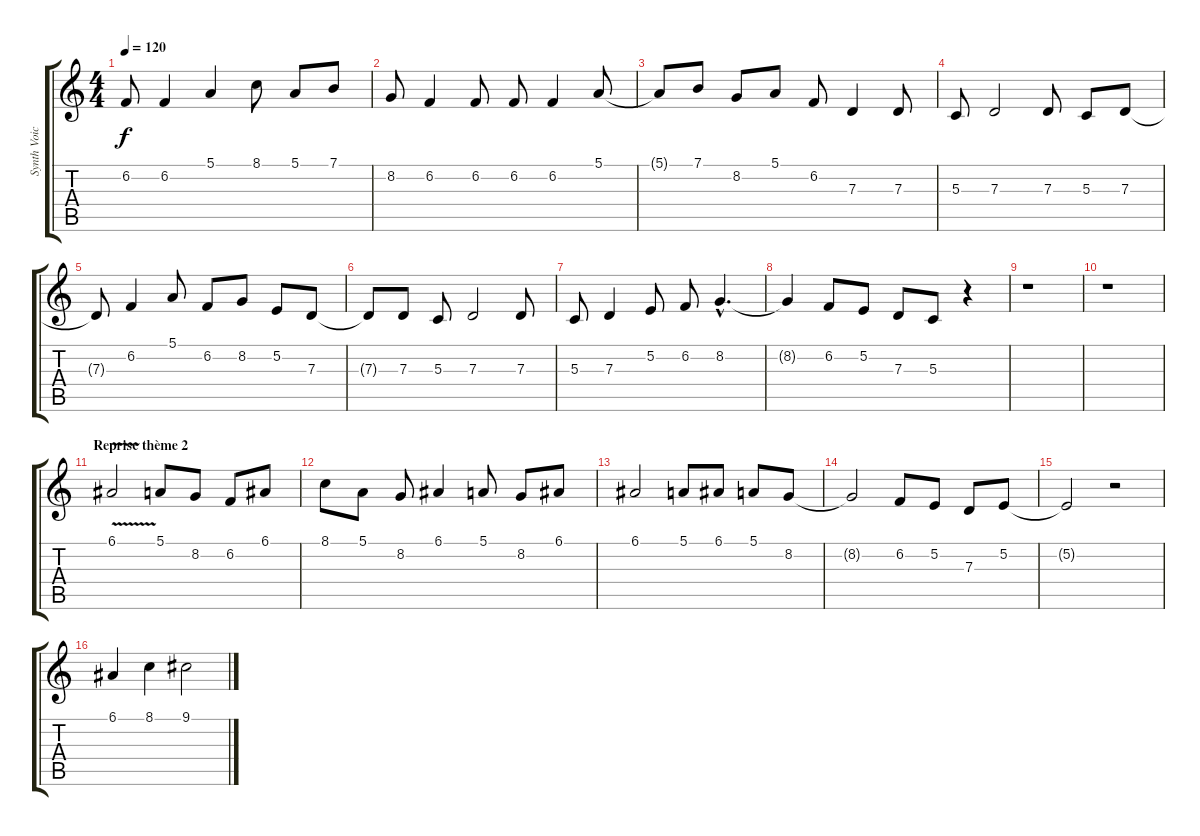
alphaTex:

\track ("Synth Voice" "Synth Voic") {instrument synthvoice}
\staff {score tabs}
\tuning (E4 B3 G3 D3 A2 E2) {hide}
\ts (4 4)
\tempo 120
\clef g2
\ks c
6.2.8{dy f} 6.2.4 5.1.4 8.1.8 5.1.8 7.1.8 |
8.2.8 6.2.4 6.2.8 6.2.8 6.2.4 5.1.8 |
5.1{t}.8 7.1.8 8.2.8 5.1.8 6.2.8 7.3.4 7.3.8 |
5.3.8 7.3.2 7.3.8 5.3.8 7.3.8 |
7.3{t}.8 6.2.4 5.1.8 6.2.8 8.2.8 5.2.8 7.3.8 |
7.3{t}.8 7.3.8 5.3.8 7.3.2 7.3.8 |
5.3.8 7.3.4 5.2.8 6.2.8 8.2{hac}.4{d} |
8.2{t}.4 6.2.8 5.2.8 7.3.8 5.3.8 r.4 |
r.1 |
r.1 |
\section ("" "Reprise thème 2")
6.1{v}.2 5.1.8 8.2.8 6.2.8 6.1.8 |
8.1.8 5.1.8 8.2.8 6.1.4 5.1.8 8.2.8 6.1.8 |
6.1.2 5.1.8 6.1.8 5.1.8 8.2.8 |
8.2{t}.2 6.2.8 5.2.8 7.3.8 5.2.8 |
5.2{t}.2 r.2 |
6.1.4 8.1.4 9.1.2
